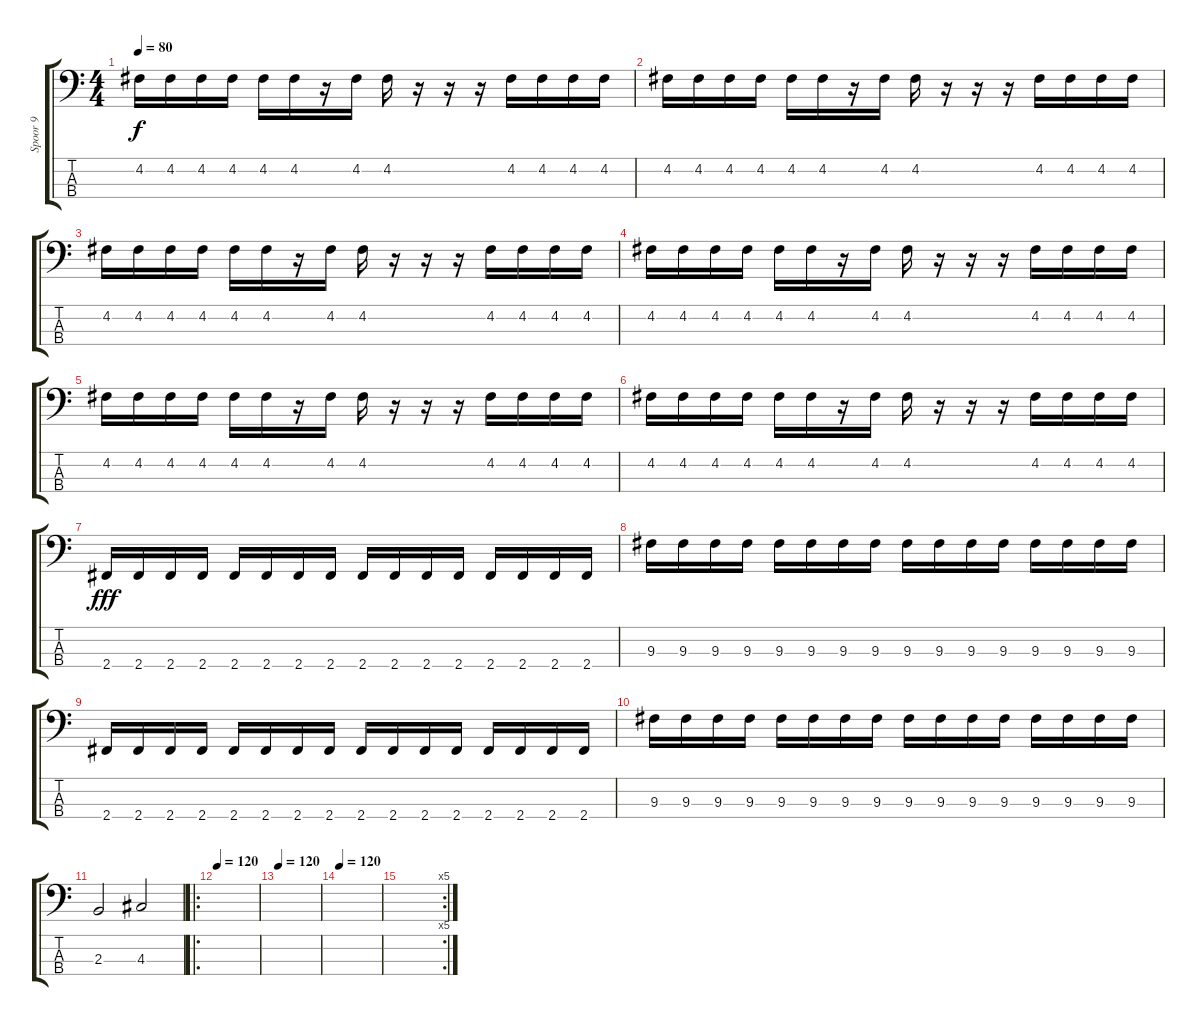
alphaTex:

\track ("Spoor 9" "Spoor 9") {instrument electricbassfinger}
\staff {score tabs}
\tuning (G2 D2 A1 E1) {hide}
\ts (4 4)
\tempo 80
\clef f4
\ks c
4.2.16{dy f} 4.2.16 4.2.16 4.2.16 4.2.16 4.2.16 r.16 4.2.16 4.2.16 r.16 r.16 r.16 4.2.16 4.2.16 4.2.16 4.2.16 |
4.2.16 4.2.16 4.2.16 4.2.16 4.2.16 4.2.16 r.16 4.2.16 4.2.16 r.16 r.16 r.16 4.2.16 4.2.16 4.2.16 4.2.16 |
4.2.16 4.2.16 4.2.16 4.2.16 4.2.16 4.2.16 r.16 4.2.16 4.2.16 r.16 r.16 r.16 4.2.16 4.2.16 4.2.16 4.2.16 |
4.2.16 4.2.16 4.2.16 4.2.16 4.2.16 4.2.16 r.16 4.2.16 4.2.16 r.16 r.16 r.16 4.2.16 4.2.16 4.2.16 4.2.16 |
4.2.16 4.2.16 4.2.16 4.2.16 4.2.16 4.2.16 r.16 4.2.16 4.2.16 r.16 r.16 r.16 4.2.16 4.2.16 4.2.16 4.2.16 |
4.2.16 4.2.16 4.2.16 4.2.16 4.2.16 4.2.16 r.16 4.2.16 4.2.16 r.16 r.16 r.16 4.2.16 4.2.16 4.2.16 4.2.16 |
2.4.16{dy fff} 2.4.16 2.4.16 2.4.16 2.4.16 2.4.16 2.4.16 2.4.16 2.4.16 2.4.16 2.4.16 2.4.16 2.4.16 2.4.16 2.4.16 2.4.16 |
9.3.16 9.3.16 9.3.16 9.3.16 9.3.16 9.3.16 9.3.16 9.3.16 9.3.16 9.3.16 9.3.16 9.3.16 9.3.16 9.3.16 9.3.16 9.3.16 |
2.4.16 2.4.16 2.4.16 2.4.16 2.4.16 2.4.16 2.4.16 2.4.16 2.4.16 2.4.16 2.4.16 2.4.16 2.4.16 2.4.16 2.4.16 2.4.16 |
9.3.16 9.3.16 9.3.16 9.3.16 9.3.16 9.3.16 9.3.16 9.3.16 9.3.16 9.3.16 9.3.16 9.3.16 9.3.16 9.3.16 9.3.16 9.3.16 |
2.3.2 4.3.2 |
\ro
\tempo 120
|
\tempo 120
|
\tempo 120
|
\rc 5
